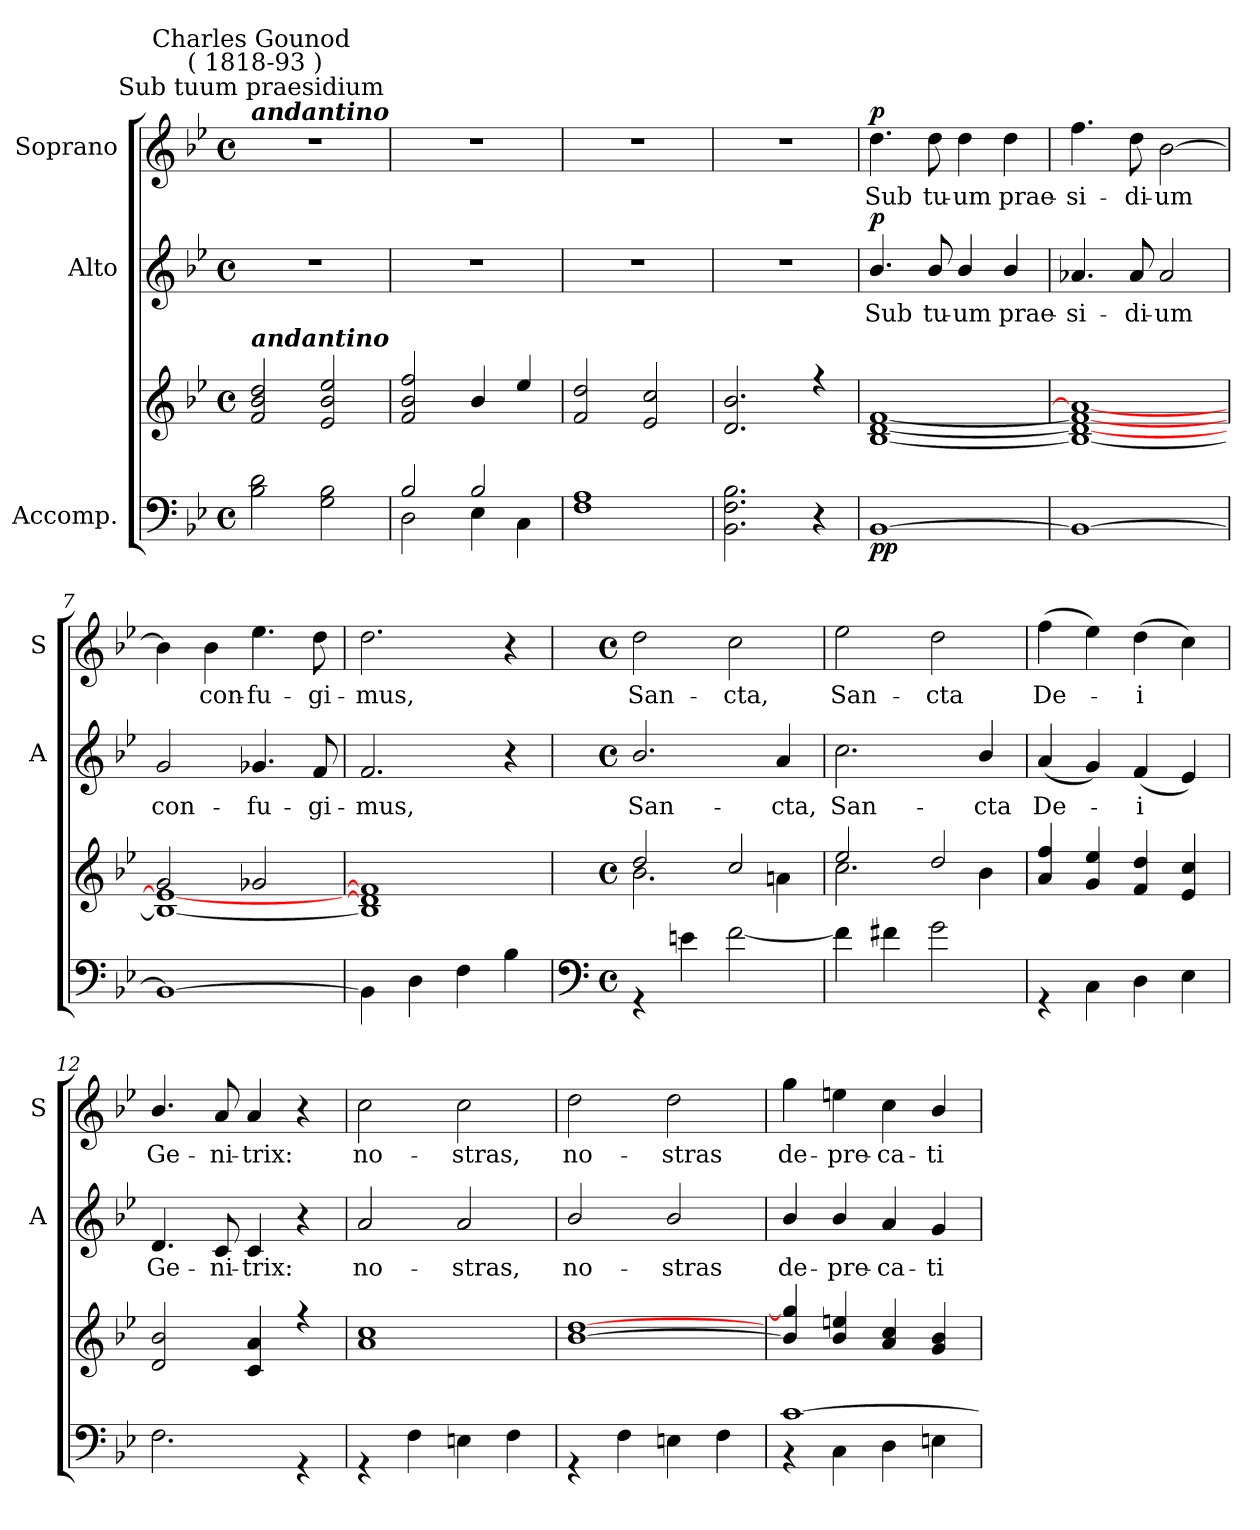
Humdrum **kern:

**kern	**kern	**dynam	**kern	**text	**dynam	**kern	**text	**dynam
*part3	*part3	*part3	*part2	*part2	*part2	*part1	*part1	*part1
*staff4	*staff3	*staff3/4	*staff2	*staff2	*staff2	*staff1	*staff1	*staff1
*I"Accomp.	*	*	*I"Alto	*	*	*I"Soprano	*	*
*	*	*	*I'A	*	*	*I'S	*	*
*clefF4	*clefG2	*	*clefG2	*	*	*clefG2	*	*
*k[b-e-]	*k[b-e-]	*	*k[b-e-]	*	*	*k[b-e-]	*	*
*B-:	*B-:	*	*B-:	*	*	*B-:	*	*
*M4/4	*M4/4	*	*M4/4	*	*	*M4/4	*	*
*met(c)	*met(c)	*	*met(c)	*	*	*met(c)	*	*
=1	=1	=1	=1	=1	=1	=1	=1	=1
*^	*^	*	*	*	*	*	*	*
!	!	!	!	!	!	!	!	!LO:TX:a:Bi:t=andantino	!	!
!	!	!	!	!	!	!	!	!LO:TX:a:cj:t=Sub tuum praesidium	!	!
!	!	!	!	!	!	!	!	!LO:TX:a:cj:t=Charles Gounod\n ( 1818-93 )	!	!
!	!	!LO:TX:a:Bi:t=andantino	!	!	!	!	!	!	!	!
!	!	!	!	!LO:DY:b=2	!	!	!	!	!	!
!	!	!	!	!LO:DY:n=1:b	!	!	!	!	!	!
1ryy	2B-\ 2d\	2f 2b- 2dd	1ryy	mf mf	1r	.	.	1r	.	.
.	2G\ 2B-\	2e- 2b- 2ee-	.	.	.	.	.	.	.	.
=2	=2	=2	=2	=2	=2	=2	=2	=2	=2	=2
2B-/	2D\	2f 2b- 2ff	1ryy	.	1r	.	.	1r	.	.
2B-/	4E-\	4b-	.	.	.	.	.	.	.	.
.	4C\	4ee-	.	.	.	.	.	.	.	.
*v	*v	*	*	*	*	*	*	*	*	*
=3	=3	=3	=3	=3	=3	=3	=3	=3	=3
1F\ 1A\	2f 2dd	1ryy	.	1r	.	.	1r	.	.
.	2e- 2cc	.	.	.	.	.	.	.	.
=4	=4	=4	=4	=4	=4	=4	=4	=4	=4
2.BB-\ 2.F\ 2.B-\	2.d 2.b-	1ryy	.	1r	.	.	1r	.	.
4r	4r	.	.	.	.	.	.	.	.
=5	=5	=5	=5	=5	=5	=5	=5	=5	=5
!	!	!	!LO:DY:b=2	!	!LO:LY:b	!	!	!LO:LY:b	!
!	!	!	!LO:DY:n=1:b	!	!	!LO:DY:b	!	!	!LO:DY:b
[1BB-\	1ryy	[1B-\ [1d\ [1f\	p p	4.b-/	Sub	p	4.dd	Sub	p
!	!	!	!	!	!LO:LY:b	!	!	!LO:LY:b	!
.	.	.	.	8b-/	tu-	.	8dd	tu-	.
!	!	!	!	!	!LO:LY:b	!	!	!LO:LY:b	!
.	.	.	.	4b-/	-um	.	4dd	-um	.
!	!	!	!	!	!LO:LY:b	!	!	!LO:LY:b	!
.	.	.	.	4b-/	prae-	.	4dd	prae-	.
=6	=6	=6	=6	=6	=6	=6	=6	=6	=6
!	!	!	!	!	!LO:LY:b	!	!	!LO:LY:b	!
1BB-\_	1ryy	1B-\_ 1d\_ 1f\_ 1a-\_	.	4.a-X	-si-	.	4.ff	-si-	.
!	!	!	!	!	!LO:LY:b	!	!	!LO:LY:b	!
.	.	.	.	8a-	-di-	.	8dd	-di-	.
!	!	!	!	!	!LO:LY:b	!	!	!LO:LY:b	!
.	.	.	.	2a-	-um	.	[2b-	-um	.
=7	=7	=7	=7	=7	=7	=7	=7	=7	=7
!	!	!	!	!	!LO:LY:b	!	!	!	!
1BB-\_	2g	1B-\_ 1e-\_	.	2g	con-	.	4b-]	.	.
!	!	!	!	!	!	!	!	!LO:LY:b	!
.	.	.	.	.	.	.	4b-	con-	.
!	!	!	!	!	!LO:LY:b	!	!	!LO:LY:b	!
.	2g-X	.	.	4.g-X	-fu-	.	4.ee-	-fu-	.
!	!	!	!	!	!LO:LY:b	!	!	!LO:LY:b	!
.	.	.	.	8f	-gi-	.	8dd	-gi-	.
=8	=8	=8	=8	=8	=8	=8	=8	=8	=8
!	!	!	!	!	!LO:LY:b	!	!	!LO:LY:b	!
4BB-\]	1ryy	1B-\] 1d\] 1f\]	.	2.f	-mus,	.	2.dd	-mus,	.
4D\	.	.	.	.	.	.	.	.	.
4F\	.	.	.	.	.	.	.	.	.
4B-\	.	.	.	4r	.	.	4r	.	.
!!LO:LB:g=z
=9	=9	=9	=9	=9	=9	=9	=9	=9	=9
*clefF4	*	*	*	*	*	*	*	*	*
*M4/4	*M4/4	*	*	*M4/4	*	*	*M4/4	*	*
*met(c)	*met(c)	*	*	*met(c)	*	*	*met(c)	*	*
*^	*	*	*	*	*	*	*	*	*
!	!	!	!	!	!	!LO:LY:b	!	!	!LO:LY:b	!
1ryy	4r	2dd/	2.b-\	.	2.b-/	San-	.	2dd	San-	.
.	4en\	.	.	.	.	.	.	.	.	.
!	!	!	!	!	!	!	!	!	!LO:LY:b	!
.	[2f\	2cc/	.	.	.	.	.	2cc	-cta,	.
!	!	!	!	!	!	!LO:LY:b	!	!	!	!
.	.	.	4an\	.	4a	-cta,	.	.	.	.
=10	=10	=10	=10	=10	=10	=10	=10	=10	=10	=10
!	!	!	!	!	!	!LO:LY:b	!	!	!LO:LY:b	!
1ryy	4f\]	2ee-/	2.cc\	.	2.cc	San-	.	2ee-	San-	.
.	4f#X\	.	.	.	.	.	.	.	.	.
!	!	!	!	!	!	!	!	!	!LO:LY:b	!
.	2g\	2dd/	.	.	.	.	.	2dd	-cta	.
!	!	!	!	!	!	!LO:LY:b	!	!	!	!
.	.	.	4b-\	.	4b-/	-cta	.	.	.	.
=11	=11	=11	=11	=11	=11	=11	=11	=11	=11	=11
!	!	!	!	!	!	!LO:LY:b	!	!	!LO:LY:b	!
1ryy	4r	4a 4ff	1ryy	.	(<4a	De-	.	(>4ff	De-	.
.	4C\	4g 4ee-	.	.	4g)	.	.	4ee-)	.	.
!	!	!	!	!	!	!LO:LY:b	!	!	!LO:LY:b	!
.	4D\	4f 4dd	.	.	(<4f	i	.	(>4dd	i	.
.	4E-\	4e- 4cc	.	.	4e-)	.	.	4cc)	.	.
=12	=12	=12	=12	=12	=12	=12	=12	=12	=12	=12
!	!	!	!	!	!	!LO:LY:b	!	!	!LO:LY:b	!
1ryy	2.F\	2d 2b-	1ryy	.	4.d	Ge-	.	4.b-/	Ge-	.
!	!	!	!	!	!	!LO:LY:b	!	!	!LO:LY:b	!
.	.	.	.	.	8c	-ni-	.	8a	-ni-	.
!	!	!	!	!	!	!LO:LY:b	!	!	!LO:LY:b	!
.	.	4c 4a	.	.	4c	-trix:	.	4a	-trix:	.
.	4r	4r	.	.	4r	.	.	4r	.	.
=13	=13	=13	=13	=13	=13	=13	=13	=13	=13	=13
!	!	!	!	!	!	!LO:LY:b	!	!	!LO:LY:b	!
1ryy	4r	1a 1cc	1ryy	.	2a	no-	.	2cc	no-	.
.	4F\	.	.	.	.	.	.	.	.	.
!	!	!	!	!	!	!LO:LY:b	!	!	!LO:LY:b	!
.	4En\	.	.	.	2a	-stras,	.	2cc	-stras,	.
.	4F\	.	.	.	.	.	.	.	.	.
=14	=14	=14	=14	=14	=14	=14	=14	=14	=14	=14
!	!	!	!	!	!	!LO:LY:b	!	!	!LO:LY:b	!
1ryy	4r	[1b- [1dd	1ryy	.	2b-/	no-	.	2dd	no-	.
.	4F\	.	.	.	.	.	.	.	.	.
!	!	!	!	!	!	!LO:LY:b	!	!	!LO:LY:b	!
.	4En\	.	.	.	2b-/	-stras	.	2dd	-stras	.
.	4F\	.	.	.	.	.	.	.	.	.
=15	=15	=15	=15	=15	=15	=15	=15	=15	=15	=15
!	!	!	!	!	!	!LO:LY:b	!	!	!LO:LY:b	!
[1c/	4r	4b-] 4gg]	1ryy	.	4b-/	de-	.	4gg	de-	.
!	!	!	!	!	!	!LO:LY:b	!	!	!LO:LY:b	!
.	4C\	4b- 4een	.	.	4b-/	-pre-	.	4een	-pre-	.
!	!	!	!	!	!	!LO:LY:b	!	!	!LO:LY:b	!
.	4D\	4a 4cc	.	.	4a	-ca-	.	4cc	-ca-	.
!	!	!	!	!	!	!LO:LY:b	!	!	!LO:LY:b	!
.	4En\	4g 4b-	.	.	4g	-ti-	.	4b-/	-ti-	.
*v	*v	*	*	*	*	*	*	*	*	*
*	*v	*v	*	*	*	*	*	*	*
=	=	=	=	=	=	=	=	=
*-	*-	*-	*-	*-	*-	*-	*-	*-
